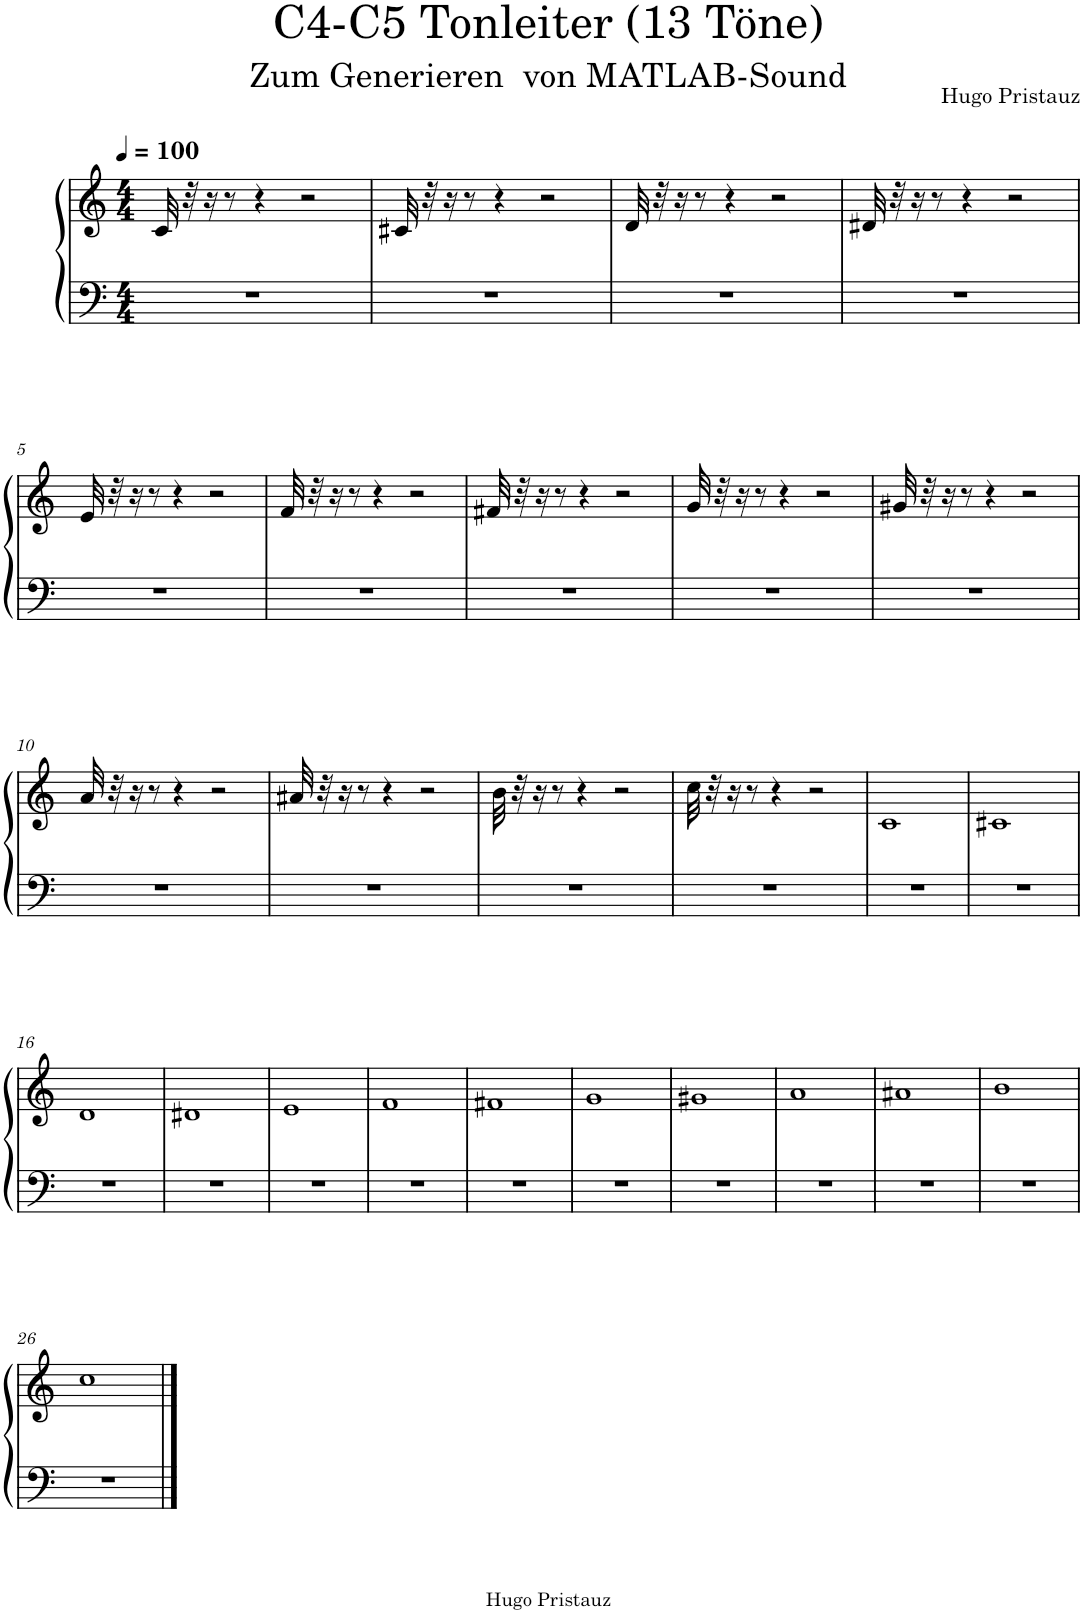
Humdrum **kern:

**kern	**kern
*part1	*part1
*staff2	*staff1
*I"Klavier	*
*I'Klav.	*
*clefF4	*clefG2
*k[]	*k[]
*M4/4	*M4/4
*MM100	*MM100
=1	=1
1r	32c/
.	32r
.	16r
.	8r
.	4r
.	2r
=2	=2
1r	32c#X/
.	32r
.	16r
.	8r
.	4r
.	2r
=3	=3
1r	32d/
.	32r
.	16r
.	8r
.	4r
.	2r
=4	=4
1r	32d#X/
.	32r
.	16r
.	8r
.	4r
.	2r
!!LO:LB:g=z
=5	=5
1r	32e/
.	32r
.	16r
.	8r
.	4r
.	2r
=6	=6
1r	32f/
.	32r
.	16r
.	8r
.	4r
.	2r
=7	=7
1r	32f#X/
.	32r
.	16r
.	8r
.	4r
.	2r
=8	=8
1r	32g/
.	32r
.	16r
.	8r
.	4r
.	2r
=9	=9
1r	32g#X/
.	32r
.	16r
.	8r
.	4r
.	2r
!!LO:LB:g=z
=10	=10
1r	32a/
.	32r
.	16r
.	8r
.	4r
.	2r
=11	=11
1r	32a#X/
.	32r
.	16r
.	8r
.	4r
.	2r
=12	=12
1r	32b\
.	32r
.	16r
.	8r
.	4r
.	2r
=13	=13
1r	32cc\
.	32r
.	16r
.	8r
.	4r
.	2r
=14	=14
1r	1c
=15	=15
1r	1c#X
!!LO:LB:g=z
=16	=16
1r	1d
=17	=17
1r	1d#X
=18	=18
1r	1e
=19	=19
1r	1f
=20	=20
1r	1f#X
=21	=21
1r	1g
=22	=22
1r	1g#X
=23	=23
1r	1a
=24	=24
1r	1a#X
=25	=25
1r	1b
!!LO:LB:g=z
=26	=26
1r	1cc
==	==
*-	*-
